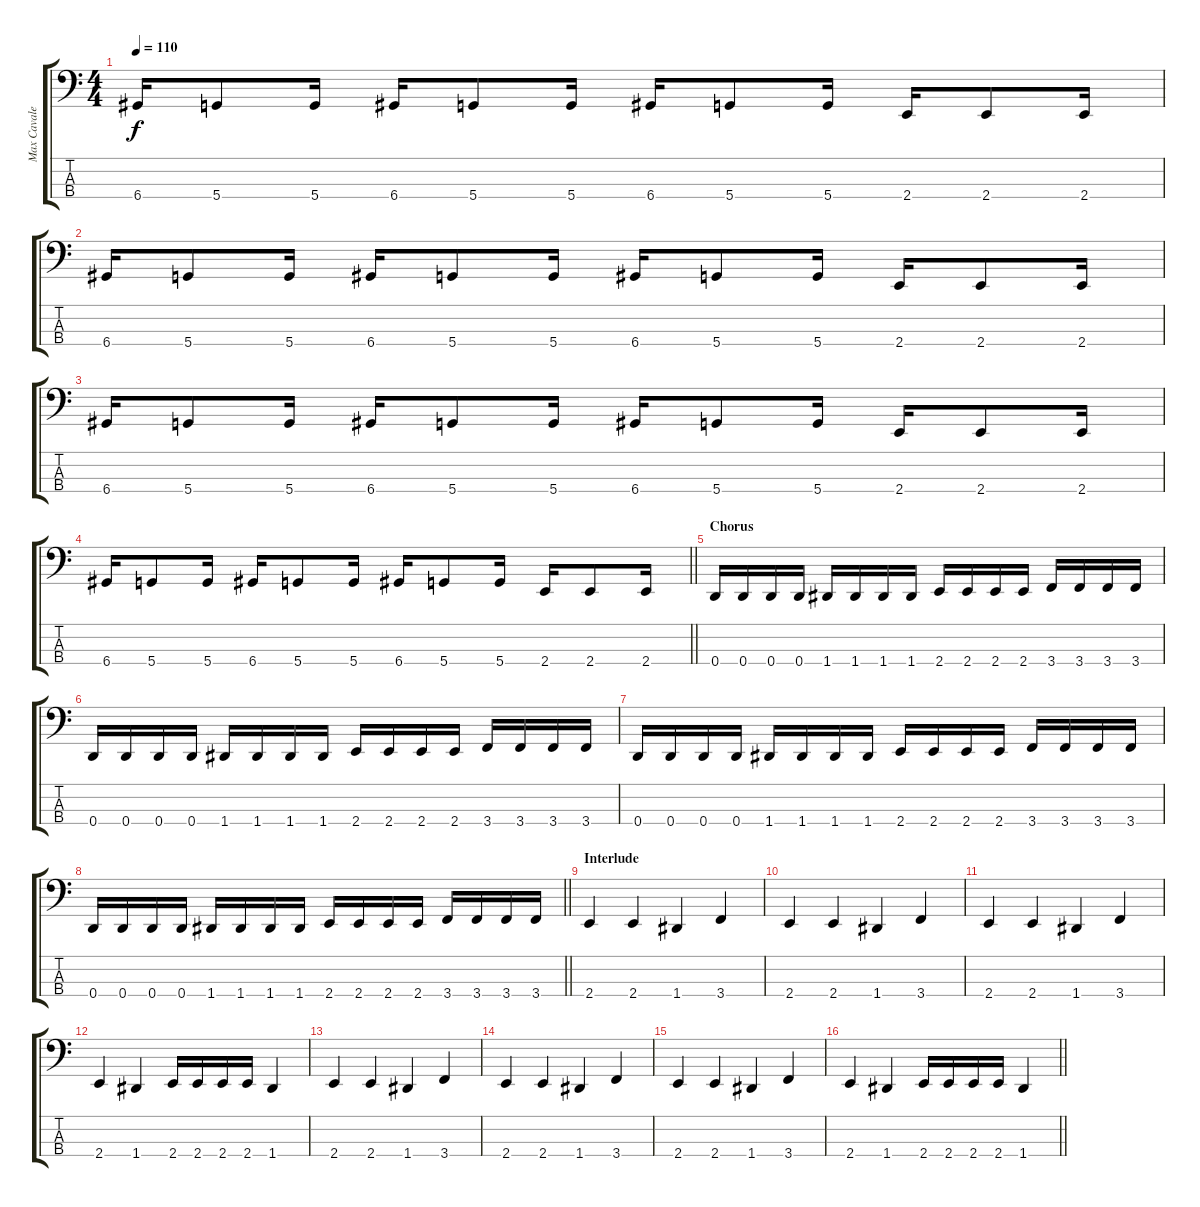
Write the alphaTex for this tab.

\track ("Max Cavalera" "Max Cavale") {instrument electricbasspick}
\staff {score tabs}
\tuning (G2 D2 A1 D1) {hide}
\ts (4 4)
\tempo 110
\clef f4
\ks c
6.4.16{dy f} 5.4.8 5.4.16 6.4.16 5.4.8 5.4.16 6.4.16 5.4.8 5.4.16 2.4.16 2.4.8 2.4.16 |
6.4.16 5.4.8 5.4.16 6.4.16 5.4.8 5.4.16 6.4.16 5.4.8 5.4.16 2.4.16 2.4.8 2.4.16 |
6.4.16 5.4.8 5.4.16 6.4.16 5.4.8 5.4.16 6.4.16 5.4.8 5.4.16 2.4.16 2.4.8 2.4.16 |
\barLineRight lightlight
6.4.16 5.4.8 5.4.16 6.4.16 5.4.8 5.4.16 6.4.16 5.4.8 5.4.16 2.4.16 2.4.8 2.4.16 |
\section ("" "Chorus")
0.4.16 0.4.16 0.4.16 0.4.16 1.4.16 1.4.16 1.4.16 1.4.16 2.4.16 2.4.16 2.4.16 2.4.16 3.4.16 3.4.16 3.4.16 3.4.16 |
0.4.16 0.4.16 0.4.16 0.4.16 1.4.16 1.4.16 1.4.16 1.4.16 2.4.16 2.4.16 2.4.16 2.4.16 3.4.16 3.4.16 3.4.16 3.4.16 |
0.4.16 0.4.16 0.4.16 0.4.16 1.4.16 1.4.16 1.4.16 1.4.16 2.4.16 2.4.16 2.4.16 2.4.16 3.4.16 3.4.16 3.4.16 3.4.16 |
\barLineRight lightlight
0.4.16 0.4.16 0.4.16 0.4.16 1.4.16 1.4.16 1.4.16 1.4.16 2.4.16 2.4.16 2.4.16 2.4.16 3.4.16 3.4.16 3.4.16 3.4.16 |
\section ("" "Interlude")
2.4.4 2.4.4 1.4.4 3.4.4 |
2.4.4 2.4.4 1.4.4 3.4.4 |
2.4.4 2.4.4 1.4.4 3.4.4 |
2.4.4 1.4.4 2.4.16 2.4.16 2.4.16 2.4.16 1.4.4 |
2.4.4 2.4.4 1.4.4 3.4.4 |
2.4.4 2.4.4 1.4.4 3.4.4 |
2.4.4 2.4.4 1.4.4 3.4.4 |
\barLineRight lightlight
2.4.4 1.4.4 2.4.16 2.4.16 2.4.16 2.4.16 1.4.4
